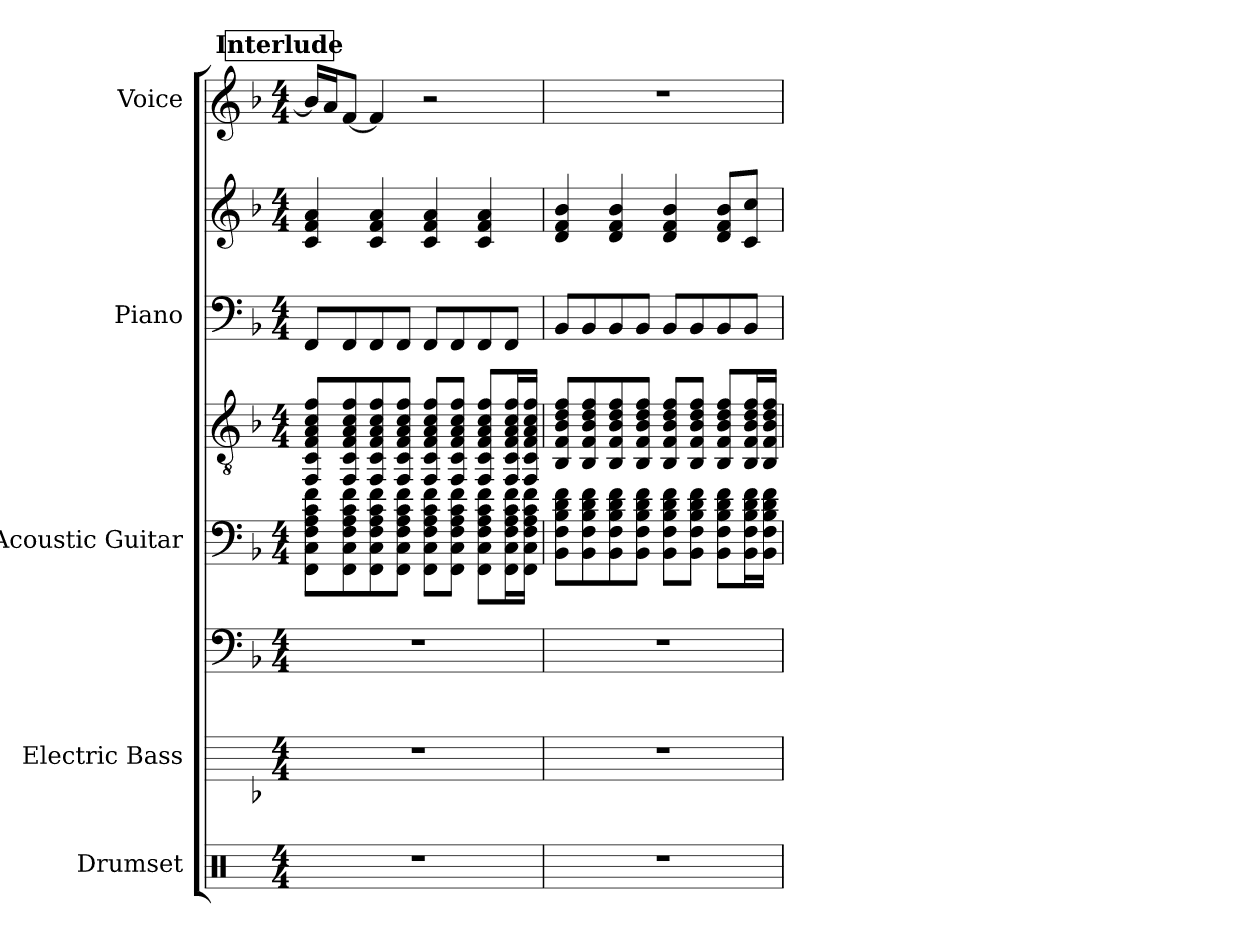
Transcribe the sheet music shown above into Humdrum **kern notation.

**kern	**kern	**kern	**kern	**kern	**kern	**kern	**kern
*part5	*part4	*part4	*part3	*part3	*part2	*part2	*part1
*staff8	*staff7	*staff6	*staff5	*staff4	*staff3	*staff2	*staff1
*I"Drumset	*I"Electric Bass	*	*I"Acoustic Guitar	*	*I"Piano	*	*I"Voice
*I'Drs.	*I'El. B.	*	*I'Guit.	*	*I'Pno.	*	*I'Vo.
!!LO:LB:g=z
*clefX	*	*clefF4	*	*clefGv2	*clefF4	*clefG2	*clefG2
*	*ITrd7c12	*ITrd7c12	*	*	*	*	*
*k[]	*k[b-]	*k[b-]	*k[b-]	*k[b-]	*k[b-]	*k[b-]	*k[b-]
*M4/4	*M4/4	*M4/4	*M4/4	*M4/4	*M4/4	*M4/4	*M4/4
!!LO:REH:place=s1:a:B:fs=14:t=Interlude
=35	=35	=35	=35	=35	=35	=35	=35
1r	1r	1r	8FF\ 8C\ 8F\ 8A\ 8c\ 8f\L	8FF/ 8C/ 8F/ 8A/ 8c/ 8f/L	8FF/L	4c/ 4f/ 4a/	16b-/LL]
.	.	.	.	.	.	.	16a/J
.	.	.	8FF\ 8C\ 8F\ 8A\ 8c\ 8f\	8FF/ 8C/ 8F/ 8A/ 8c/ 8f/	8FF/	.	[8f/J
.	.	.	8FF\ 8C\ 8F\ 8A\ 8c\ 8f\	8FF/ 8C/ 8F/ 8A/ 8c/ 8f/	8FF/	4c/ 4f/ 4a/	4f/]
.	.	.	8FF\ 8C\ 8F\ 8A\ 8c\ 8f\J	8FF/ 8C/ 8F/ 8A/ 8c/ 8f/J	8FF/J	.	.
.	.	.	8FF\ 8C\ 8F\ 8A\ 8c\ 8f\L	8FF/ 8C/ 8F/ 8A/ 8c/ 8f/L	8FF/L	4c/ 4f/ 4a/	2r
.	.	.	8FF\ 8C\ 8F\ 8A\ 8c\ 8f\J	8FF/ 8C/ 8F/ 8A/ 8c/ 8f/J	8FF/	.	.
.	.	.	8FF\ 8C\ 8F\ 8A\ 8c\ 8f\L	8FF/ 8C/ 8F/ 8A/ 8c/ 8f/L	8FF/	4c/ 4f/ 4a/	.
.	.	.	16FF\ 16C\ 16F\ 16A\ 16c\ 16f\L	16FF/ 16C/ 16F/ 16A/ 16c/ 16f/L	8FF/J	.	.
.	.	.	16FF\ 16C\ 16F\ 16A\ 16c\ 16f\JJ	16FF/ 16C/ 16F/ 16A/ 16c/ 16f/JJ	.	.	.
=36	=36	=36	=36	=36	=36	=36	=36
1r	1r	1r	8BB-\ 8F\ 8B-\ 8d\ 8f\L	8BB-/ 8F/ 8B-/ 8d/ 8f/L	8BB-/L	4d/ 4f/ 4b-/	1r
.	.	.	8BB-\ 8F\ 8B-\ 8d\ 8f\	8BB-/ 8F/ 8B-/ 8d/ 8f/	8BB-/	.	.
.	.	.	8BB-\ 8F\ 8B-\ 8d\ 8f\	8BB-/ 8F/ 8B-/ 8d/ 8f/	8BB-/	4d/ 4f/ 4b-/	.
.	.	.	8BB-\ 8F\ 8B-\ 8d\ 8f\J	8BB-/ 8F/ 8B-/ 8d/ 8f/J	8BB-/J	.	.
.	.	.	8BB-\ 8F\ 8B-\ 8d\ 8f\L	8BB-/ 8F/ 8B-/ 8d/ 8f/L	8BB-/L	4d/ 4f/ 4b-/	.
.	.	.	8BB-\ 8F\ 8B-\ 8d\ 8f\J	8BB-/ 8F/ 8B-/ 8d/ 8f/J	8BB-/	.	.
.	.	.	8BB-\ 8F\ 8B-\ 8d\ 8f\L	8BB-/ 8F/ 8B-/ 8d/ 8f/L	8BB-/	8d/ 8f/ 8b-/L	.
.	.	.	16BB-\ 16F\ 16B-\ 16d\ 16f\L	16BB-/ 16F/ 16B-/ 16d/ 16f/L	8BB-/J	8c/ 8cc/J	.
.	.	.	16BB-\ 16F\ 16B-\ 16d\ 16f\JJ	16BB-/ 16F/ 16B-/ 16d/ 16f/JJ	.	.	.
=	=	=	=	=	=	=	=
*-	*-	*-	*-	*-	*-	*-	*-
